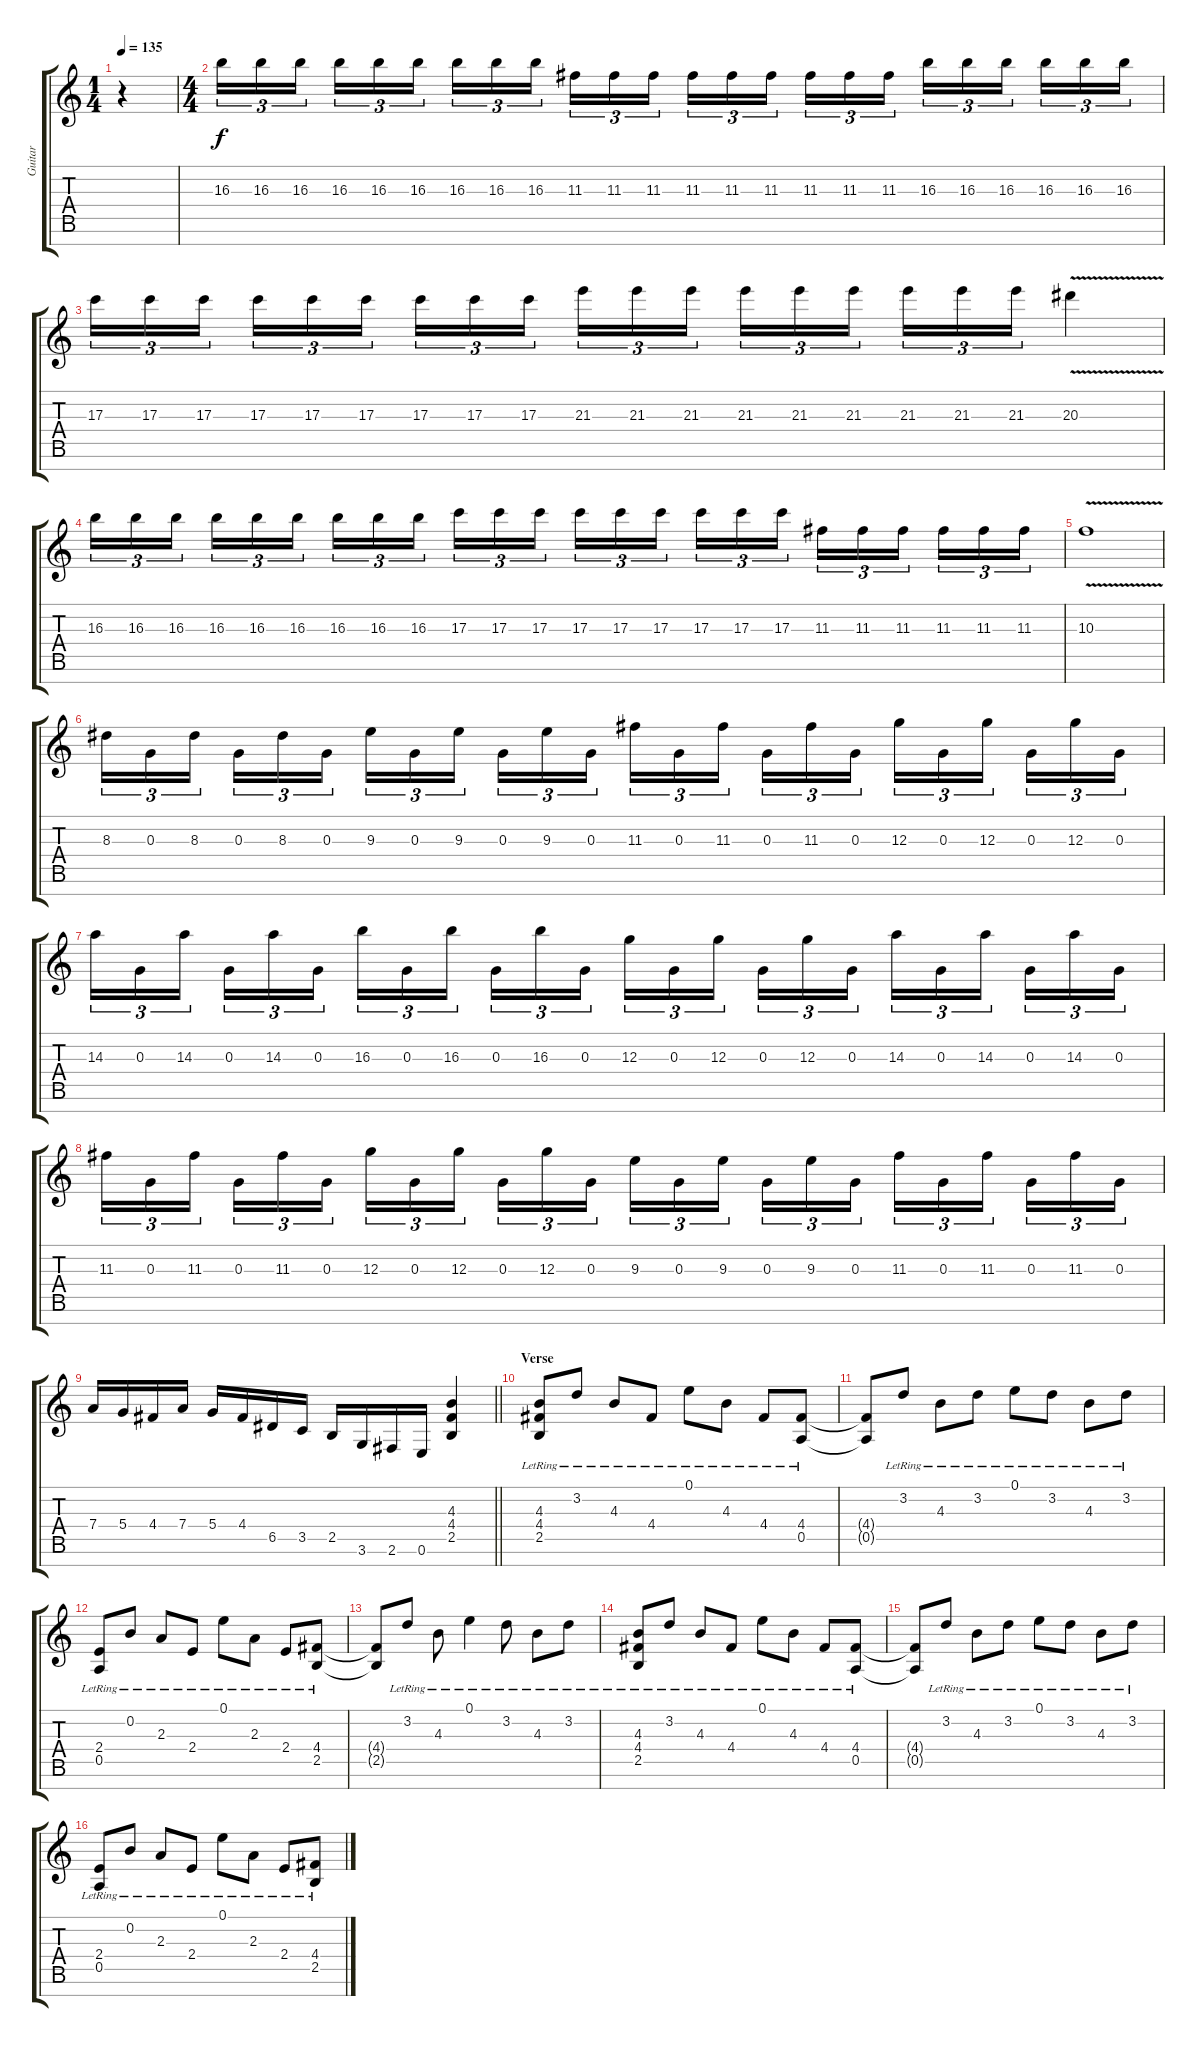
\track ("Guitar" "Guitar") {instrument distortionguitar}
\staff {score tabs}
\tuning (E4 B3 G3 D3 A2 E2 B1) {hide}
\ts (1 4)
\tempo 135
\clef g2
\ks c
r.4{dy f instrument distortionguitar} |
\ts (4 4)
16.3.16{tu (3 2) balance 8} 16.3.16{tu (3 2)} 16.3.16{tu (3 2) beam splitsecondary} 16.3.16{tu (3 2)} 16.3.16{tu (3 2)} 16.3.16{tu (3 2)} 16.3.16{tu (3 2)} 16.3.16{tu (3 2)} 16.3.16{tu (3 2) beam splitsecondary} 11.3.16{tu (3 2)} 11.3.16{tu (3 2)} 11.3.16{tu (3 2)} 11.3.16{tu (3 2)} 11.3.16{tu (3 2)} 11.3.16{tu (3 2) beam splitsecondary} 11.3.16{tu (3 2)} 11.3.16{tu (3 2)} 11.3.16{tu (3 2)} 16.3.16{tu (3 2)} 16.3.16{tu (3 2)} 16.3.16{tu (3 2) beam splitsecondary} 16.3.16{tu (3 2)} 16.3.16{tu (3 2)} 16.3.16{tu (3 2)} |
17.3.16{tu (3 2)} 17.3.16{tu (3 2)} 17.3.16{tu (3 2) beam splitsecondary} 17.3.16{tu (3 2)} 17.3.16{tu (3 2)} 17.3.16{tu (3 2)} 17.3.16{tu (3 2)} 17.3.16{tu (3 2)} 17.3.16{tu (3 2) beam splitsecondary} 21.3.16{tu (3 2)} 21.3.16{tu (3 2)} 21.3.16{tu (3 2)} 21.3.16{tu (3 2)} 21.3.16{tu (3 2)} 21.3.16{tu (3 2) beam splitsecondary} 21.3.16{tu (3 2)} 21.3.16{tu (3 2)} 21.3.16{tu (3 2)} 20.3{v}.4 |
16.3.16{tu (3 2)} 16.3.16{tu (3 2)} 16.3.16{tu (3 2) beam splitsecondary} 16.3.16{tu (3 2)} 16.3.16{tu (3 2)} 16.3.16{tu (3 2)} 16.3.16{tu (3 2)} 16.3.16{tu (3 2)} 16.3.16{tu (3 2) beam splitsecondary} 17.3.16{tu (3 2)} 17.3.16{tu (3 2)} 17.3.16{tu (3 2)} 17.3.16{tu (3 2)} 17.3.16{tu (3 2)} 17.3.16{tu (3 2) beam splitsecondary} 17.3.16{tu (3 2)} 17.3.16{tu (3 2)} 17.3.16{tu (3 2)} 11.3.16{tu (3 2)} 11.3.16{tu (3 2)} 11.3.16{tu (3 2) beam splitsecondary} 11.3.16{tu (3 2)} 11.3.16{tu (3 2)} 11.3.16{tu (3 2)} |
10.3{v}.1 |
8.3.16{tu (3 2)} 0.3.16{tu (3 2)} 8.3.16{tu (3 2) beam splitsecondary} 0.3.16{tu (3 2)} 8.3.16{tu (3 2)} 0.3.16{tu (3 2)} 9.3.16{tu (3 2)} 0.3.16{tu (3 2)} 9.3.16{tu (3 2) beam splitsecondary} 0.3.16{tu (3 2)} 9.3.16{tu (3 2)} 0.3.16{tu (3 2)} 11.3.16{tu (3 2)} 0.3.16{tu (3 2)} 11.3.16{tu (3 2) beam splitsecondary} 0.3.16{tu (3 2)} 11.3.16{tu (3 2)} 0.3.16{tu (3 2)} 12.3.16{tu (3 2)} 0.3.16{tu (3 2)} 12.3.16{tu (3 2) beam splitsecondary} 0.3.16{tu (3 2)} 12.3.16{tu (3 2)} 0.3.16{tu (3 2)} |
14.3.16{tu (3 2)} 0.3.16{tu (3 2)} 14.3.16{tu (3 2) beam splitsecondary} 0.3.16{tu (3 2)} 14.3.16{tu (3 2)} 0.3.16{tu (3 2)} 16.3.16{tu (3 2)} 0.3.16{tu (3 2)} 16.3.16{tu (3 2) beam splitsecondary} 0.3.16{tu (3 2)} 16.3.16{tu (3 2)} 0.3.16{tu (3 2)} 12.3.16{tu (3 2)} 0.3.16{tu (3 2)} 12.3.16{tu (3 2) beam splitsecondary} 0.3.16{tu (3 2)} 12.3.16{tu (3 2)} 0.3.16{tu (3 2)} 14.3.16{tu (3 2)} 0.3.16{tu (3 2)} 14.3.16{tu (3 2) beam splitsecondary} 0.3.16{tu (3 2)} 14.3.16{tu (3 2)} 0.3.16{tu (3 2)} |
11.3.16{tu (3 2)} 0.3.16{tu (3 2)} 11.3.16{tu (3 2) beam splitsecondary} 0.3.16{tu (3 2)} 11.3.16{tu (3 2)} 0.3.16{tu (3 2)} 12.3.16{tu (3 2)} 0.3.16{tu (3 2)} 12.3.16{tu (3 2) beam splitsecondary} 0.3.16{tu (3 2)} 12.3.16{tu (3 2)} 0.3.16{tu (3 2)} 9.3.16{tu (3 2)} 0.3.16{tu (3 2)} 9.3.16{tu (3 2) beam splitsecondary} 0.3.16{tu (3 2)} 9.3.16{tu (3 2)} 0.3.16{tu (3 2)} 11.3.16{tu (3 2)} 0.3.16{tu (3 2)} 11.3.16{tu (3 2) beam splitsecondary} 0.3.16{tu (3 2)} 11.3.16{tu (3 2)} 0.3.16{tu (3 2)} |
\barLineRight lightlight
7.4.16{balance 16} 5.4.16 4.4.16 7.4.16 5.4.16 4.4.16 6.5.16 3.5.16 2.5.16 3.6.16 2.6.16 0.6.16 (4.3 4.4 2.5).4 |
\section ("" "Verse")
(4.3{lr} 4.4{lr} 2.5{lr}).8{balance 8 instrument electricguitarclean} 3.2{lr}.8 4.3{lr}.8 4.4{lr}.8 0.1{lr}.8 4.3{lr}.8 4.4{lr}.8 (4.4{lr} 0.5{lr}).8 |
(4.4{t} 0.5{t}).8 3.2{lr}.8 4.3{lr}.8 3.2{lr}.8 0.1{lr}.8 3.2{lr}.8 4.3{lr}.8 3.2{lr}.8 |
(2.4{lr} 0.5{lr}).8 0.2{lr}.8 2.3{lr}.8 2.4{lr}.8 0.1{lr}.8 2.3{lr}.8 2.4{lr}.8 (4.4{lr} 2.5{lr}).8 |
(4.4{t} 2.5{t}).8 3.2{lr}.8 4.3{lr}.8 0.1{lr}.4 3.2{lr}.8 4.3{lr}.8 3.2{lr}.8 |
(4.3{lr} 4.4{lr} 2.5{lr}).8{balance 8 instrument electricguitarclean} 3.2{lr}.8 4.3{lr}.8 4.4{lr}.8 0.1{lr}.8 4.3{lr}.8 4.4{lr}.8 (4.4{lr} 0.5{lr}).8 |
(4.4{t} 0.5{t}).8 3.2{lr}.8 4.3{lr}.8 3.2{lr}.8 0.1{lr}.8 3.2{lr}.8 4.3{lr}.8 3.2{lr}.8 |
(2.4{lr} 0.5{lr}).8 0.2{lr}.8 2.3{lr}.8 2.4{lr}.8 0.1{lr}.8 2.3{lr}.8 2.4{lr}.8 (4.4{lr} 2.5{lr}).8
